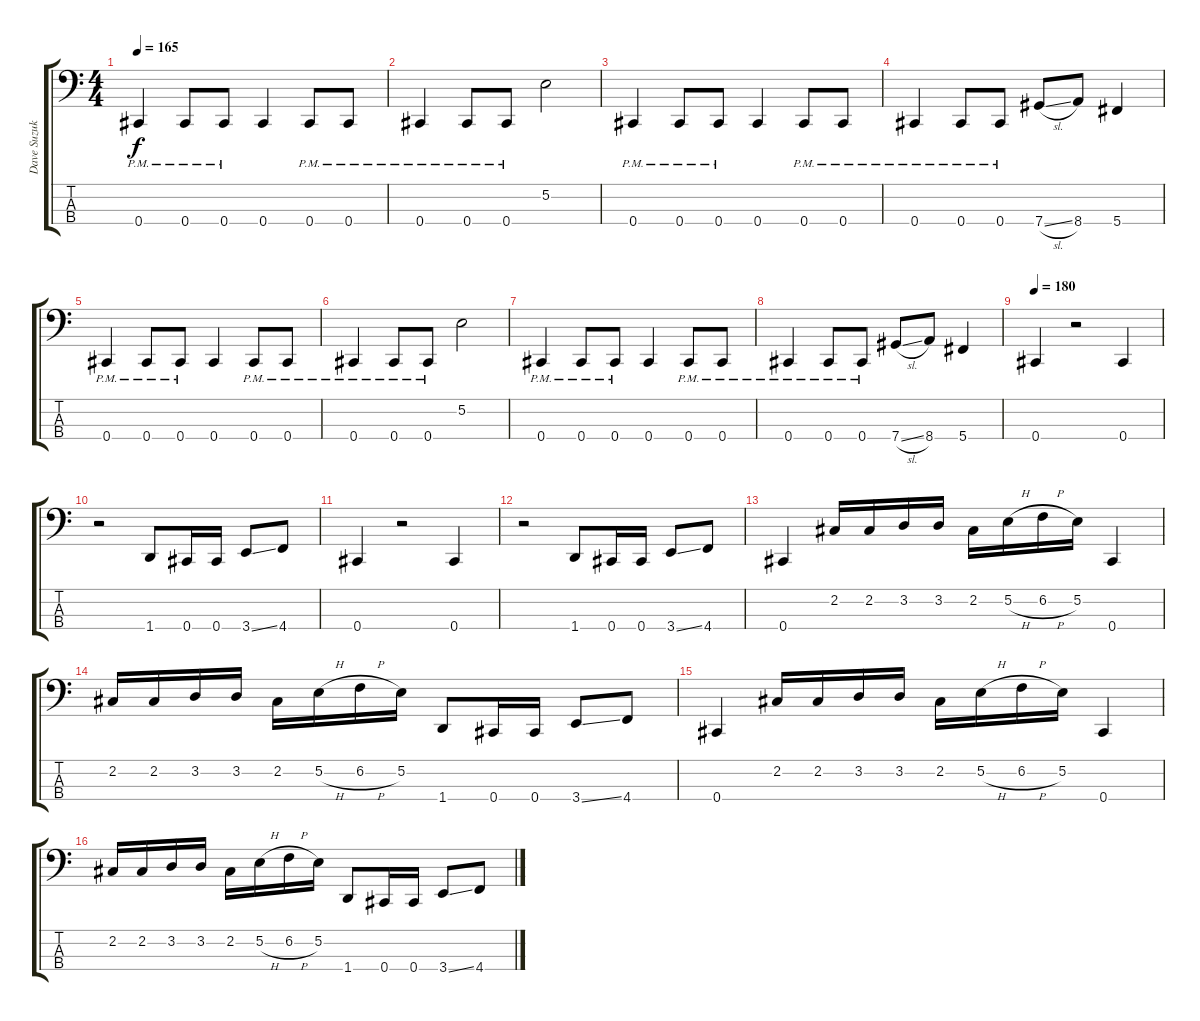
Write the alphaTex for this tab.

\track ("Dave Suzuki - Bass" "Dave Suzuk") {instrument electricbassfinger}
\staff {score tabs}
\tuning (E2 B1 Gb1 Db1) {hide}
\ts (4 4)
\tempo 165
\clef f4
\ks c
0.4{pm}.4{dy f} 0.4{pm}.8 0.4{pm}.8 0.4.4 0.4{pm}.8 0.4{pm}.8 |
0.4{pm}.4 0.4{pm}.8 0.4{pm}.8 5.2.2 |
0.4{pm}.4 0.4{pm}.8 0.4{pm}.8 0.4.4 0.4{pm}.8 0.4{pm}.8 |
0.4{pm}.4 0.4{pm}.8 0.4{pm}.8 7.4{sl}.8 8.4.8 5.4.4 |
0.4{pm}.4 0.4{pm}.8 0.4{pm}.8 0.4.4 0.4{pm}.8 0.4{pm}.8 |
0.4{pm}.4 0.4{pm}.8 0.4{pm}.8 5.2.2 |
0.4{pm}.4 0.4{pm}.8 0.4{pm}.8 0.4.4 0.4{pm}.8 0.4{pm}.8 |
0.4{pm}.4 0.4{pm}.8 0.4{pm}.8 7.4{sl}.8 8.4.8 5.4.4 |
\tempo 180
0.4.4 r.2 0.4.4 |
r.2 1.4.8 0.4.16 0.4.16 3.4{ss}.8 4.4.8 |
0.4.4 r.2 0.4.4 |
r.2 1.4.8 0.4.16 0.4.16 3.4{ss}.8 4.4.8 |
0.4.4 2.2.16 2.2.16 3.2.16 3.2.16 2.2.16 5.2{h}.16 6.2{h}.16 5.2.16 0.4.4 |
2.2.16 2.2.16 3.2.16 3.2.16 2.2.16 5.2{h}.16 6.2{h}.16 5.2.16 1.4.8 0.4.16 0.4.16 3.4{ss}.8 4.4.8 |
0.4.4 2.2.16 2.2.16 3.2.16 3.2.16 2.2.16 5.2{h}.16 6.2{h}.16 5.2.16 0.4.4 |
2.2.16 2.2.16 3.2.16 3.2.16 2.2.16 5.2{h}.16 6.2{h}.16 5.2.16 1.4.8 0.4.16 0.4.16 3.4{ss}.8 4.4.8
